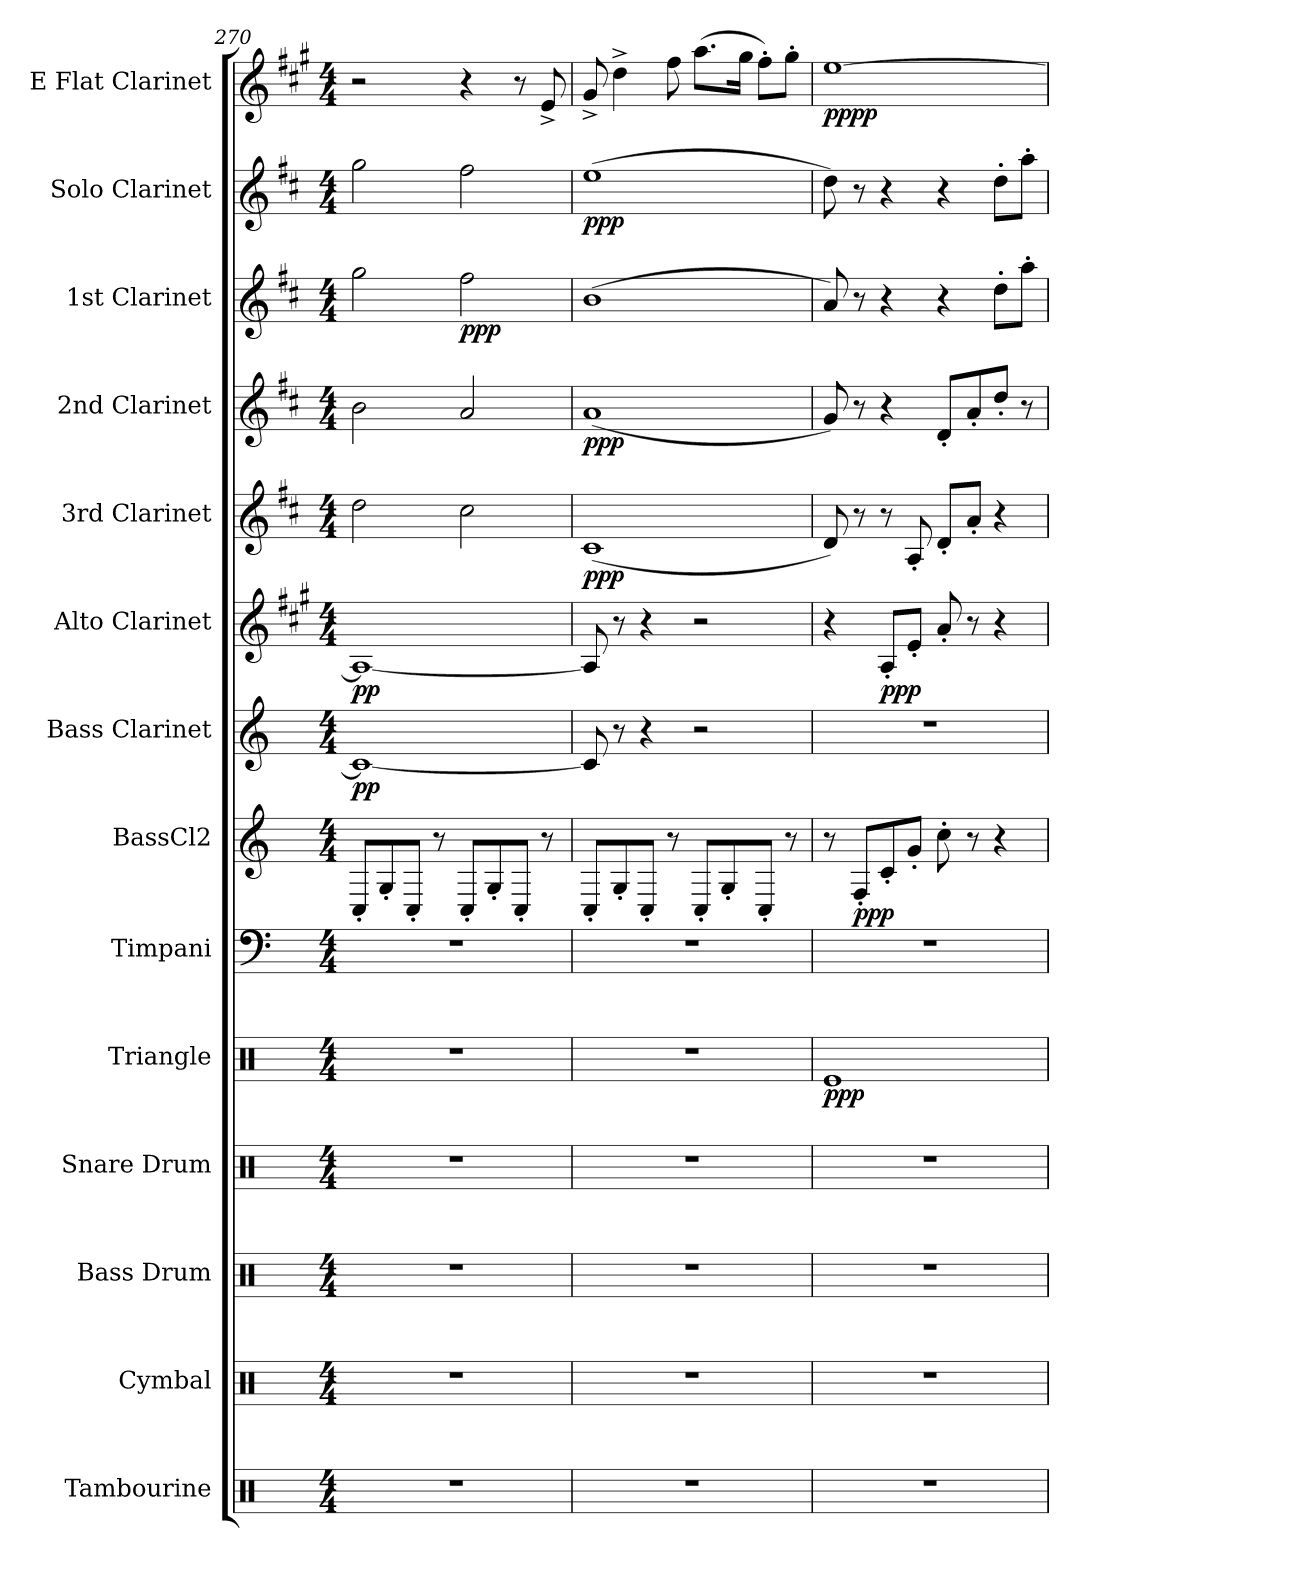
**kern	**kern	**kern	**kern	**kern	**dynam	**kern	**kern	**dynam	**kern	**dynam	**kern	**dynam	**kern	**dynam	**kern	**dynam	**kern	**dynam	**kern	**dynam	**kern	**dynam
*part14	*part13	*part12	*part11	*part10	*part10	*part9	*part8	*part8	*part7	*part7	*part6	*part6	*part5	*part5	*part4	*part4	*part3	*part3	*part2	*part2	*part1	*part1
*staff14	*staff13	*staff12	*staff11	*staff10	*staff10	*staff9	*staff8	*staff8	*staff7	*staff7	*staff6	*staff6	*staff5	*staff5	*staff4	*staff4	*staff3	*staff3	*staff2	*staff2	*staff1	*staff1
*I"Tambourine	*I"Cymbal	*I"Bass Drum	*I"Snare Drum	*I"Triangle	*	*I"Timpani	*I"BassCl2	*	*I"Bass Clarinet	*	*I"Alto Clarinet	*	*I"3rd Clarinet	*	*I"2nd Clarinet	*	*I"1st Clarinet	*	*I"Solo Clarinet	*	*I"E Flat Clarinet	*
*I'Tamb.	*I'Cym.	*I'B. Dr.	*I'Sn. Dr.	*I'Trgl.	*	*I'Timp.	*I'B. Cl2	*	*I'B. Cl.	*	*I'A. Cl.	*	*I'3rdCl.	*	*I'2nd Cl.	*	*I'1stCl.	*	*I'SoloCl.	*	*	*
*clefX	*clefX	*clefX	*clefX	*clefX	*	*clefF4	*clefG2	*	*clefG2	*	*clefG2	*	*clefG2	*	*clefG2	*	*clefG2	*	*clefG2	*	*clefG2	*
*	*	*	*	*	*	*	*ITrd8c14	*	*ITrd8c14	*	*ITrd5c9	*	*ITrd1c2	*	*ITrd1c2	*	*ITrd1c2	*	*ITrd1c2	*	*ITrd-2c-3	*
*k[]	*k[]	*k[]	*k[]	*k[]	*	*k[]	*k[]	*	*k[]	*	*k[]	*	*k[]	*	*k[]	*	*k[]	*	*k[]	*	*k[]	*
*M4/4	*M4/4	*M4/4	*M4/4	*M4/4	*	*M4/4	*M4/4	*	*M4/4	*	*M4/4	*	*M4/4	*	*M4/4	*	*M4/4	*	*M4/4	*	*M4/4	*
=270	=270	=270	=270	=270	=270	=270	=270	=270	=270	=270	=270	=270	=270	=270	=270	=270	=270	=270	=270	=270	=270	=270
!	!	!	!	!	!	!	!	!	!	!LO:DY:b	!	!LO:DY:b	!	!	!	!	!	!	!	!	!	!
1r	1r	1r	1r	1r	.	1r	8CC'/L	.	1C_	pp	1C_	pp	2cc\	.	2a\	.	2ff\	.	2ff\	.	2r	.
.	.	.	.	.	.	.	8GG'/	.	.	.	.	.	.	.	.	.	.	.	.	.	.	.
.	.	.	.	.	.	.	8CC'/J	.	.	.	.	.	.	.	.	.	.	.	.	.	.	.
.	.	.	.	.	.	.	8r	.	.	.	.	.	.	.	.	.	.	.	.	.	.	.
!	!	!	!	!	!	!	!	!	!	!	!	!	!	!	!	!	!	!LO:DY:b	!	!	!	!
.	.	.	.	.	.	.	8CC'/L	.	.	.	.	.	2b\	.	2g/	.	2ee\	ppp	2ee\	.	4r	.
.	.	.	.	.	.	.	8GG'/	.	.	.	.	.	.	.	.	.	.	.	.	.	.	.
.	.	.	.	.	.	.	8CC'/J	.	.	.	.	.	.	.	.	.	.	.	.	.	8r	.
.	.	.	.	.	.	.	8r	.	.	.	.	.	.	.	.	.	.	.	.	.	8g^/	.
=271	=271	=271	=271	=271	=271	=271	=271	=271	=271	=271	=271	=271	=271	=271	=271	=271	=271	=271	=271	=271	=271	=271
!	!	!	!	!	!	!	!	!	!	!	!	!	!	!LO:DY:b	!	!LO:DY:b	!	!	!	!LO:DY:b	!	!
1r	1r	1r	1r	1r	.	1r	8CC'/L	.	8C/]	.	8C/]	.	(1B	ppp	(1g	ppp	(1a	.	(1dd	ppp	8b^/	.
.	.	.	.	.	.	.	8GG'/	.	8r	.	8r	.	.	.	.	.	.	.	.	.	4ff^\	.
.	.	.	.	.	.	.	8CC'/J	.	4r	.	4r	.	.	.	.	.	.	.	.	.	.	.
.	.	.	.	.	.	.	8r	.	.	.	.	.	.	.	.	.	.	.	.	.	8aa\	.
.	.	.	.	.	.	.	8CC'/L	.	2r	.	2r	.	.	.	.	.	.	.	.	.	(8.ccc\L	.
.	.	.	.	.	.	.	8GG'/	.	.	.	.	.	.	.	.	.	.	.	.	.	.	.
.	.	.	.	.	.	.	.	.	.	.	.	.	.	.	.	.	.	.	.	.	16bb\Jk	.
.	.	.	.	.	.	.	8CC'/J	.	.	.	.	.	.	.	.	.	.	.	.	.	8aa'\L)	.
.	.	.	.	.	.	.	8r	.	.	.	.	.	.	.	.	.	.	.	.	.	8bb'\J	.
!!LO:LB:g=z
=272	=272	=272	=272	=272	=272	=272	=272	=272	=272	=272	=272	=272	=272	=272	=272	=272	=272	=272	=272	=272	=272	=272
!	!	!	!	!	!LO:DY:b	!	!	!	!	!	!	!	!	!	!	!	!	!	!	!	!	!LO:DY:b
!	!	!	!	!	!	!	!	!	!	!	!	!	!	!	!	!	!	!	!	!	!	!LO:DY:n=1:b
1r	1r	1r	1r	1Re	ppp	1r	8r	.	1r	.	4r	.	8c/)	.	8f/)	.	8g/)	.	8cc\)	.	[1gg	pp pp
!	!	!	!	!	!	!	!	!LO:DY:b	!	!	!	!	!	!	!	!	!	!	!	!	!	!
.	.	.	.	.	.	.	8FF'/L	ppp	.	.	.	.	8r	.	8r	.	8r	.	8r	.	.	.
!	!	!	!	!	!	!	!	!	!	!	!	!LO:DY:b	!	!	!	!	!	!	!	!	!	!
.	.	.	.	.	.	.	8C'/	.	.	.	8C'/L	ppp	8r	.	4r	.	4r	.	4r	.	.	.
.	.	.	.	.	.	.	8G'/J	.	.	.	8G'/J	.	8G'/	.	.	.	.	.	.	.	.	.
.	.	.	.	.	.	.	8c'\	.	.	.	8c'/	.	8c'/L	.	8c'/L	.	4r	.	4r	.	.	.
.	.	.	.	.	.	.	8r	.	.	.	8r	.	8g'/J	.	8g'/	.	.	.	.	.	.	.
.	.	.	.	.	.	.	4r	.	.	.	4r	.	4r	.	8cc'/J	.	8cc'\L	.	8cc'\L	.	.	.
.	.	.	.	.	.	.	.	.	.	.	.	.	.	.	8r	.	8gg'\J	.	8gg'\J	.	.	.
=	=	=	=	=	=	=	=	=	=	=	=	=	=	=	=	=	=	=	=	=	=	=
*-	*-	*-	*-	*-	*-	*-	*-	*-	*-	*-	*-	*-	*-	*-	*-	*-	*-	*-	*-	*-	*-	*-
